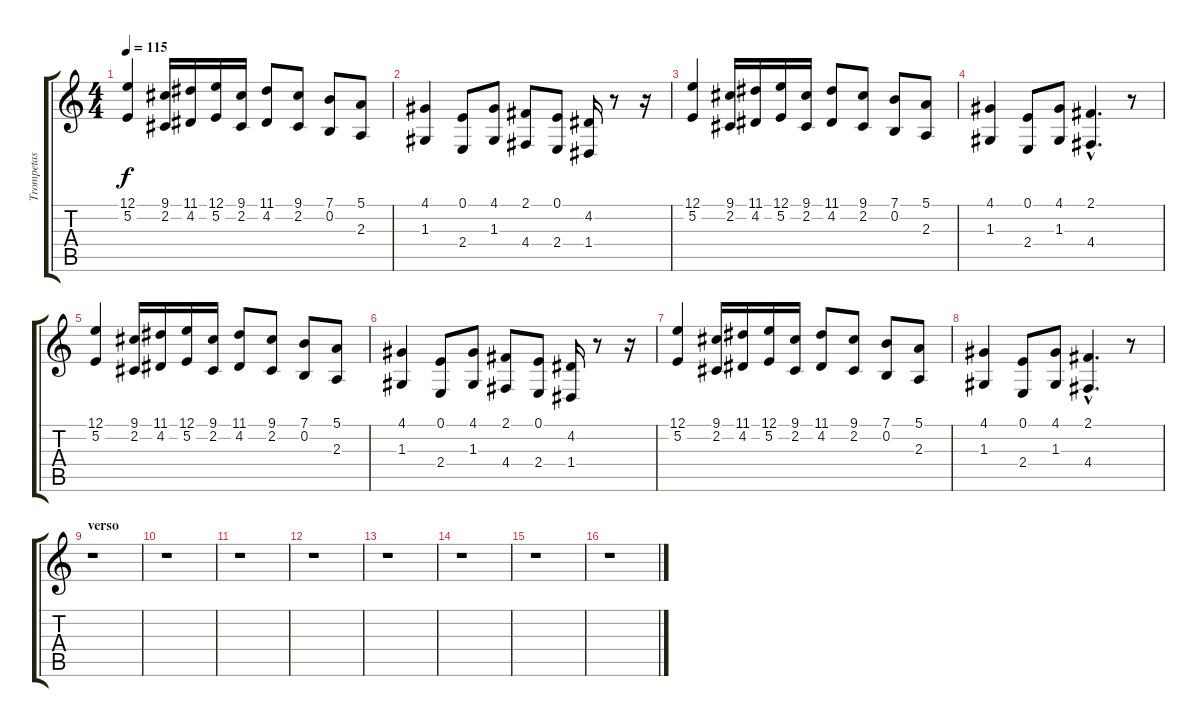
\track ("Trompetas" "Trompetas") {instrument brasssection}
\staff {score tabs}
\tuning (E4 B3 G3 D3 A2 E2) {hide}
\ts (4 4)
\tempo 115
\clef g2
\ks c
(12.1 5.2).4{dy f instrument brasssection} (9.1 2.2).16 (11.1 4.2).16 (12.1 5.2).16 (9.1 2.2).16 (11.1 4.2).8 (9.1 2.2).8 (7.1 0.2).8 (5.1 2.3).8 |
(4.1 1.3).4 (0.1 2.4).8 (4.1 1.3).8 (2.1 4.4).8 (0.1 2.4).8 (4.2 1.4).16 r.8 r.16 |
(12.1 5.2).4 (9.1 2.2).16 (11.1 4.2).16 (12.1 5.2).16 (9.1 2.2).16 (11.1 4.2).8 (9.1 2.2).8 (7.1 0.2).8 (5.1 2.3).8 |
(4.1 1.3).4 (0.1 2.4).8 (4.1 1.3).8 (2.1{hac} 4.4{hac}).4{d volume 11} r.8 |
(12.1 5.2).4{volume 16} (9.1 2.2).16 (11.1 4.2).16 (12.1 5.2).16 (9.1 2.2).16 (11.1 4.2).8 (9.1 2.2).8 (7.1 0.2).8 (5.1 2.3).8 |
(4.1 1.3).4 (0.1 2.4).8 (4.1 1.3).8 (2.1 4.4).8 (0.1 2.4).8 (4.2 1.4).16 r.8 r.16 |
(12.1 5.2).4 (9.1 2.2).16 (11.1 4.2).16 (12.1 5.2).16 (9.1 2.2).16 (11.1 4.2).8 (9.1 2.2).8 (7.1 0.2).8 (5.1 2.3).8 |
(4.1 1.3).4 (0.1 2.4).8 (4.1 1.3).8 (2.1{hac} 4.4{hac}).4{d volume 10} r.8 |
\section ("" "verso")
r.1{volume 16} |
r.1 |
r.1 |
r.1 |
r.1 |
r.1 |
r.1 |
r.1
